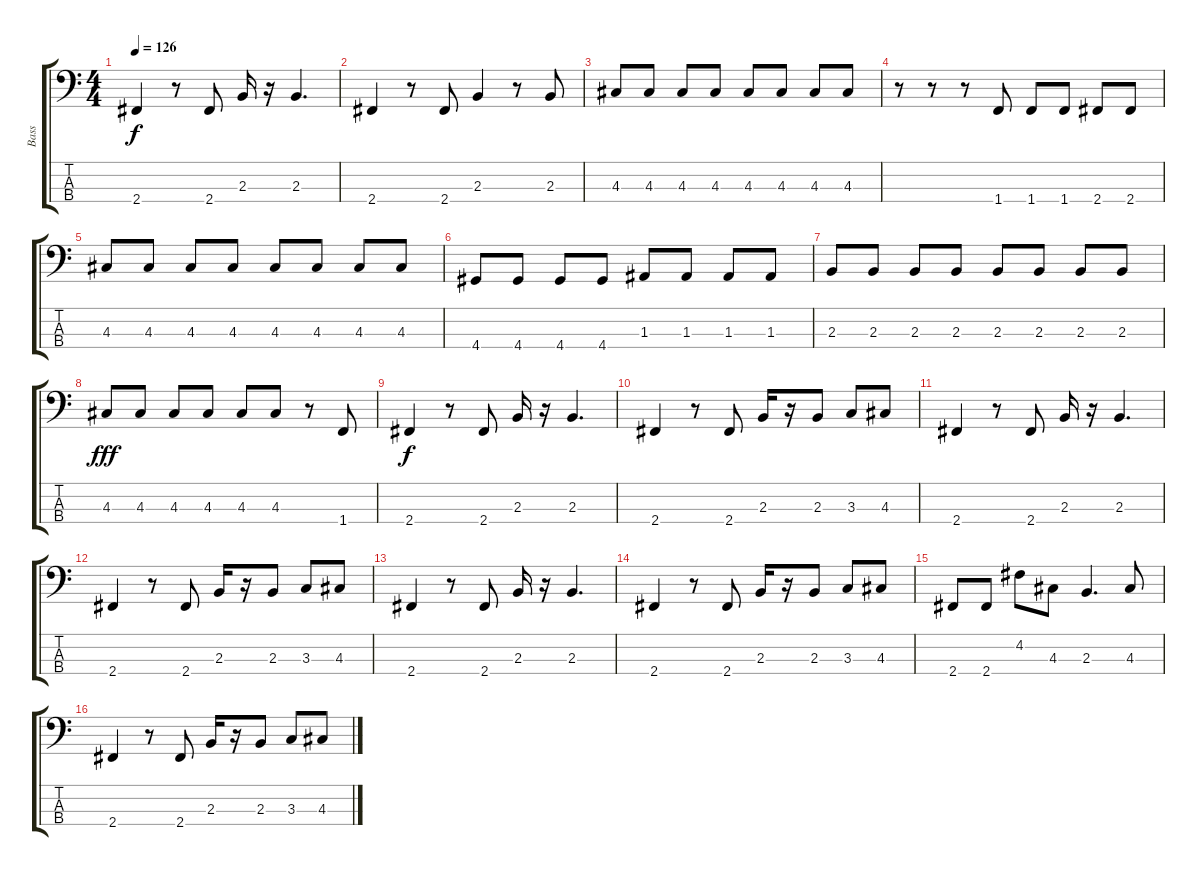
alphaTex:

\track ("Bass" "Bass") {instrument electricbassfinger}
\staff {score tabs}
\tuning (G2 D2 A1 E1) {hide}
\ts (4 4)
\tempo 126
\clef f4
\ks c
2.4.4{dy f} r.8 2.4.8 2.3.16 r.16 2.3.4{d} |
2.4.4 r.8 2.4.8 2.3.4 r.8 2.3.8 |
4.3.8 4.3.8 4.3.8 4.3.8 4.3.8 4.3.8 4.3.8 4.3.8 |
r.8 r.8 r.8 1.4.8 1.4.8 1.4.8 2.4.8 2.4.8 |
4.3.8 4.3.8 4.3.8 4.3.8 4.3.8 4.3.8 4.3.8 4.3.8 |
4.4.8 4.4.8 4.4.8 4.4.8 1.3.8 1.3.8 1.3.8 1.3.8 |
2.3.8 2.3.8 2.3.8 2.3.8 2.3.8 2.3.8 2.3.8 2.3.8 |
4.3.8{dy fff} 4.3.8 4.3.8 4.3.8 4.3.8 4.3.8 r.8 1.4.8 |
2.4.4{dy f} r.8 2.4.8 2.3.16 r.16 2.3.4{d} |
2.4.4 r.8 2.4.8 2.3.16 r.16 2.3.8 3.3.8 4.3.8 |
2.4.4 r.8 2.4.8 2.3.16 r.16 2.3.4{d} |
2.4.4 r.8 2.4.8 2.3.16 r.16 2.3.8 3.3.8 4.3.8 |
2.4.4 r.8 2.4.8 2.3.16 r.16 2.3.4{d} |
2.4.4 r.8 2.4.8 2.3.16 r.16 2.3.8 3.3.8 4.3.8 |
2.4.8 2.4.8 4.2.8 4.3.8 2.3.4{d} 4.3.8 |
2.4.4 r.8 2.4.8 2.3.16 r.16 2.3.8 3.3.8 4.3.8
